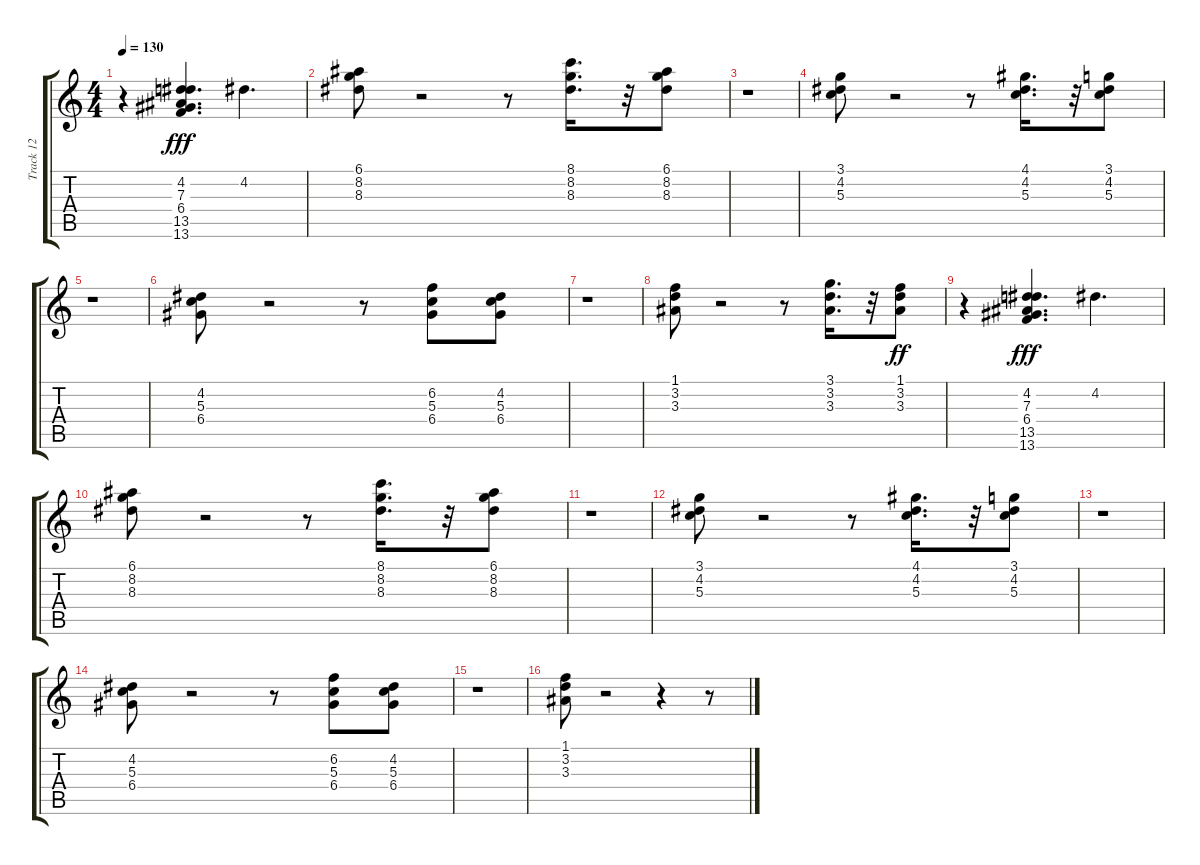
\track ("Track 12" "Track 12") {instrument acousticguitarnylon}
\staff {score tabs}
\tuning (E4 B3 G3 D3 A2 E2) {hide}
\ts (4 4)
\tempo 130
\clef g2
\ks c
r.4{dy ff} (4.2 7.3 6.4 13.5 13.6).4{d dy fff} 4.2.4{d} |
(6.1 8.2 8.3).8{instrument acousticguitarnylon} r.2 r.8 (8.1 8.2 8.3).16{d} r.32 (6.1 8.2 8.3).8 |
r.1 |
(3.1 4.2 5.3).8 r.2 r.8 (4.1 4.2 5.3).16{d} r.32 (3.1 4.2 5.3).8 |
r.1 |
(4.2 5.3 6.4).8 r.2 r.8 (6.2 5.3 6.4).8 (4.2 5.3 6.4).8 |
r.1 |
(1.1 3.2 3.3).8 r.2 r.8 (3.1 3.2 3.3).16{d} r.32 (1.1 3.2 3.3).8{dy ff} |
r.4 (4.2 7.3 6.4 13.5 13.6).4{d dy fff} 4.2.4{d} |
(6.1 8.2 8.3).8{instrument acousticguitarnylon} r.2 r.8 (8.1 8.2 8.3).16{d} r.32 (6.1 8.2 8.3).8 |
r.1 |
(3.1 4.2 5.3).8 r.2 r.8 (4.1 4.2 5.3).16{d} r.32 (3.1 4.2 5.3).8 |
r.1 |
(4.2 5.3 6.4).8 r.2 r.8 (6.2 5.3 6.4).8 (4.2 5.3 6.4).8 |
r.1 |
(1.1 3.2 3.3).8 r.2 r.4 r.8
